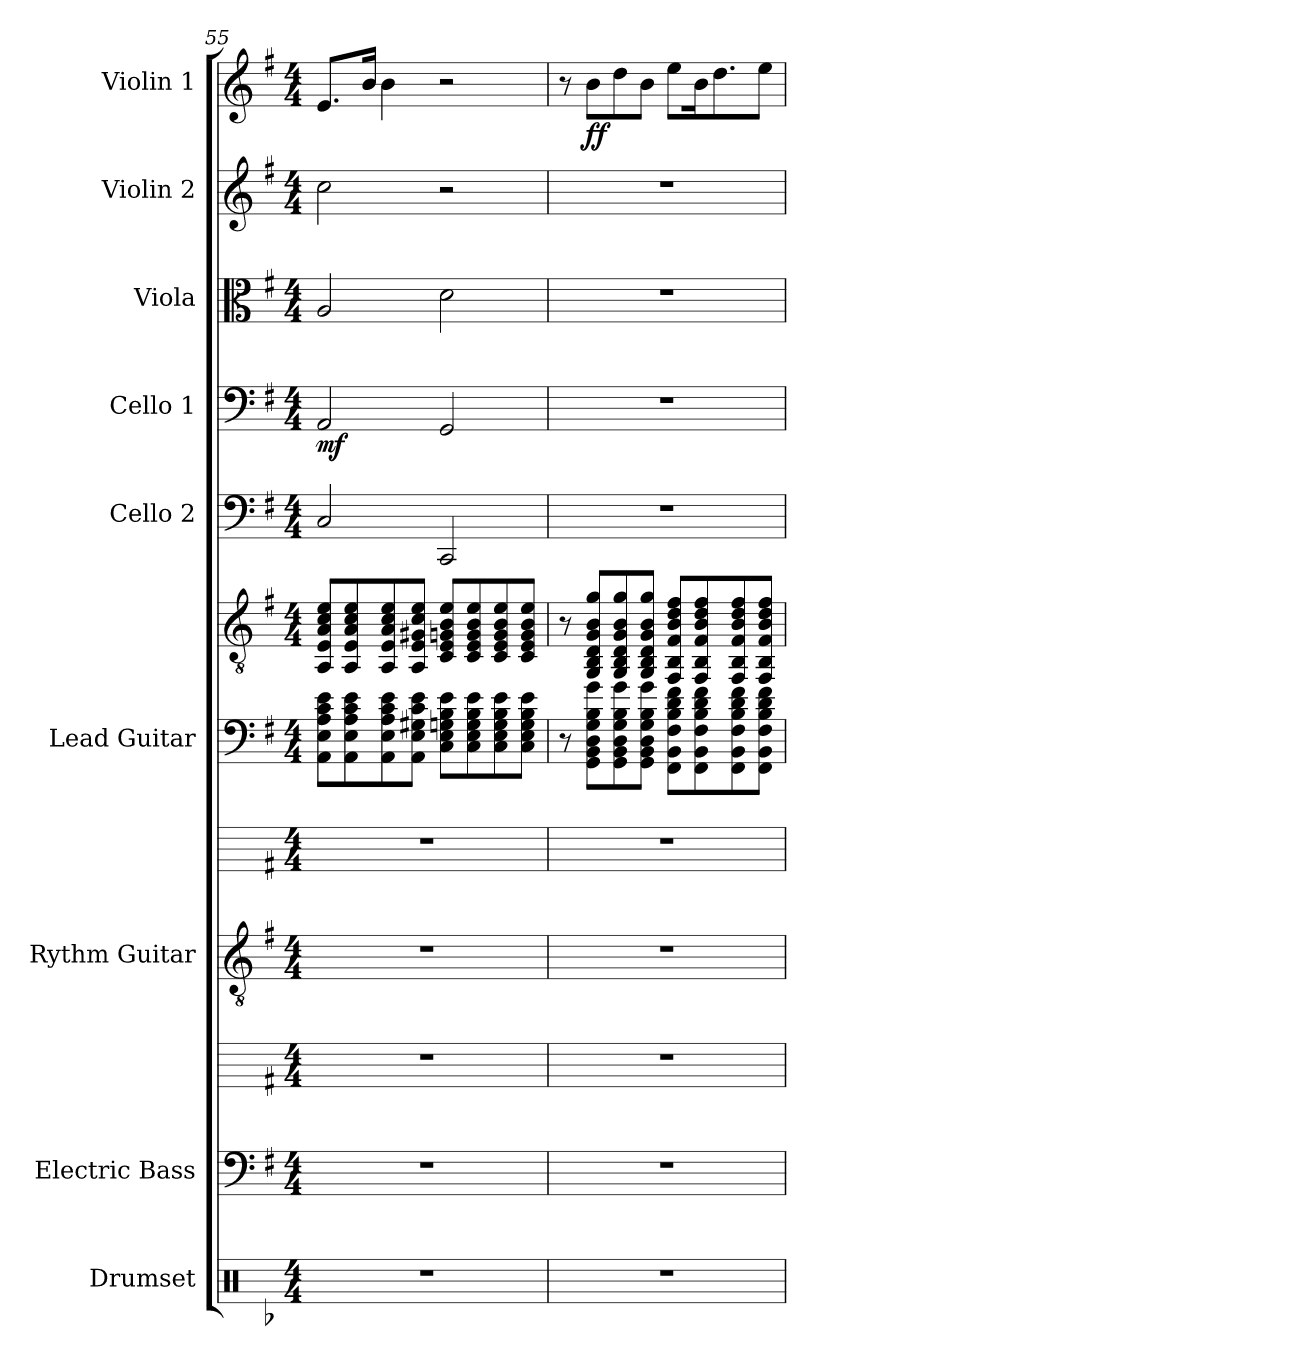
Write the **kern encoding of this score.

**kern	**kern	**kern	**kern	**kern	**kern	**kern	**kern	**kern	**dynam	**kern	**kern	**kern	**dynam
*part9	*part8	*part8	*part7	*part7	*part6	*part6	*part5	*part4	*part4	*part3	*part2	*part1	*part1
*staff12	*staff11	*staff10	*staff9	*staff8	*staff7	*staff6	*staff5	*staff4	*staff4	*staff3	*staff2	*staff1	*staff1
*I"Drumset	*I"Electric Bass	*	*I"Rythm Guitar	*	*I"Lead Guitar	*	*I"Cello 2	*I"Cello 1	*	*I"Viola	*I"Violin 2	*I"Violin 1	*
*I'D. Set	*I'El. B.	*	*I'Ryth. Guit.	*	*I'Ld. Gtr	*	*I'C. 2	*I'C. 1	*	*I'Vla.	*I'Vln. 2	*I'Vln. 1	*
!!LO:PB:g=z
*clefX	*clefF4	*	*clefGv2	*	*	*clefGv2	*clefF4	*clefF4	*	*clefC3	*clefG2	*clefG2	*
*	*ITrd7c12	*ITrd7c12	*	*	*	*	*	*	*	*	*	*	*
*k[b-]	*k[f#]	*k[f#]	*k[f#]	*k[f#]	*k[f#]	*k[f#]	*k[f#]	*k[f#]	*	*k[f#]	*k[f#]	*k[f#]	*
*M4/4	*M4/4	*M4/4	*M4/4	*M4/4	*M4/4	*M4/4	*M4/4	*M4/4	*	*M4/4	*M4/4	*M4/4	*
=55	=55	=55	=55	=55	=55	=55	=55	=55	=55	=55	=55	=55	=55
!	!	!	!	!	!	!	!	!	!LO:DY:b	!	!	!	!
1r	1r	1r	1r	1r	8AA\ 8E\ 8A\ 8c\ 8e\L	8AA/ 8E/ 8A/ 8c/ 8e/L	2C/	2AA/	mf	2A/	2cc\	8.e/L	.
.	.	.	.	.	8AA\ 8E\ 8A\ 8c\ 8e\	8AA/ 8E/ 8A/ 8c/ 8e/	.	.	.	.	.	.	.
.	.	.	.	.	.	.	.	.	.	.	.	16b/Jk	.
.	.	.	.	.	8AA\ 8E\ 8A\ 8c\ 8e\	8AA/ 8E/ 8A/ 8c/ 8e/	.	.	.	.	.	4b\	.
.	.	.	.	.	8AA\ 8E\ 8G#X\ 8c\ 8e\J	8AA/ 8E/ 8G#X/ 8c/ 8e/J	.	.	.	.	.	.	.
.	.	.	.	.	8C\ 8E\ 8Gn\ 8B\ 8e\L	8C/ 8E/ 8Gn/ 8B/ 8e/L	2CC/	2GG/	.	2d\	2r	2r	.
.	.	.	.	.	8C\ 8E\ 8G\ 8B\ 8e\	8C/ 8E/ 8G/ 8B/ 8e/	.	.	.	.	.	.	.
.	.	.	.	.	8C\ 8E\ 8G\ 8B\ 8e\	8C/ 8E/ 8G/ 8B/ 8e/	.	.	.	.	.	.	.
.	.	.	.	.	8C\ 8E\ 8G\ 8B\ 8e\J	8C/ 8E/ 8G/ 8B/ 8e/J	.	.	.	.	.	.	.
=56	=56	=56	=56	=56	=56	=56	=56	=56	=56	=56	=56	=56	=56
1r	1r	1r	1r	1r	8r	8r	1r	1r	.	1r	1r	8r	.
!	!	!	!	!	!	!	!	!	!	!	!	!	!LO:DY:b
.	.	.	.	.	8GG\ 8BB\ 8D\ 8G\ 8B\ 8g\L	8GG/ 8BB/ 8D/ 8G/ 8B/ 8g/L	.	.	.	.	.	8b\L	ff
.	.	.	.	.	8GG\ 8BB\ 8D\ 8G\ 8B\ 8g\	8GG/ 8BB/ 8D/ 8G/ 8B/ 8g/	.	.	.	.	.	8dd\	.
.	.	.	.	.	8GG\ 8BB\ 8D\ 8G\ 8B\ 8g\J	8GG/ 8BB/ 8D/ 8G/ 8B/ 8g/J	.	.	.	.	.	8b\J	.
.	.	.	.	.	8FF#\ 8BB\ 8F#\ 8B\ 8d\ 8f#\L	8FF#/ 8BB/ 8F#/ 8B/ 8d/ 8f#/L	.	.	.	.	.	8ee\L	.
.	.	.	.	.	8FF#\ 8BB\ 8F#\ 8B\ 8d\ 8f#\	8FF#/ 8BB/ 8F#/ 8B/ 8d/ 8f#/	.	.	.	.	.	16b\K	.
.	.	.	.	.	.	.	.	.	.	.	.	8.dd\	.
.	.	.	.	.	8FF#\ 8BB\ 8F#\ 8B\ 8d\ 8f#\	8FF#/ 8BB/ 8F#/ 8B/ 8d/ 8f#/	.	.	.	.	.	.	.
.	.	.	.	.	8FF#\ 8BB\ 8F#\ 8B\ 8d\ 8f#\J	8FF#/ 8BB/ 8F#/ 8B/ 8d/ 8f#/J	.	.	.	.	.	8ee\J	.
=	=	=	=	=	=	=	=	=	=	=	=	=	=
*-	*-	*-	*-	*-	*-	*-	*-	*-	*-	*-	*-	*-	*-
